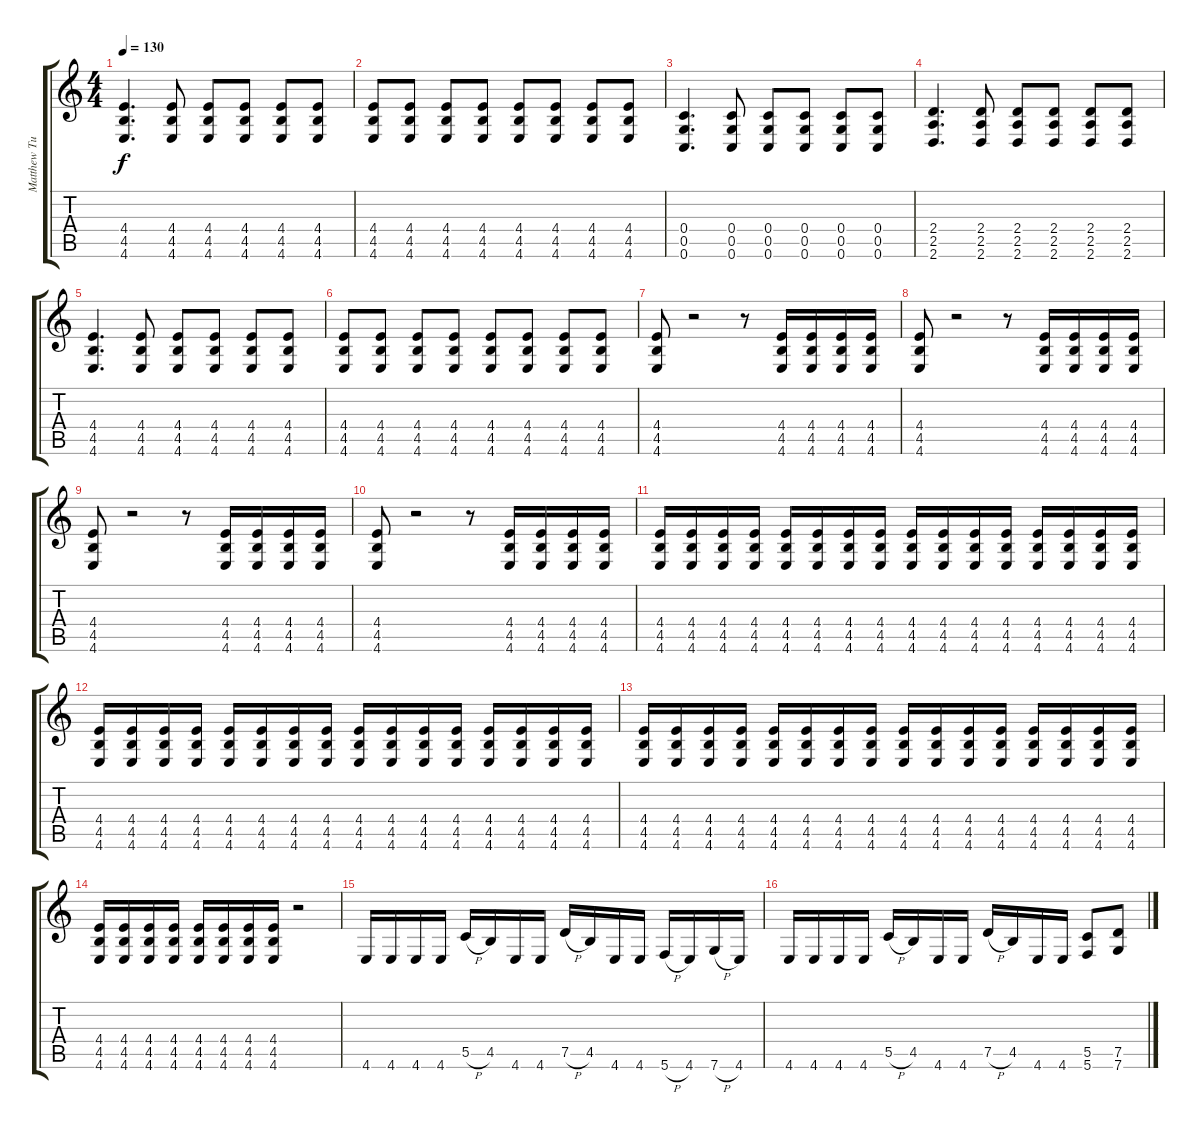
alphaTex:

\track ("Matthew Tuck" "Matthew Tu") {instrument overdrivenguitar}
\staff {score tabs}
\tuning (D4 A3 F3 C3 G2 C2) {hide}
\ts (4 4)
\tempo 130
\clef g2
\ks c
(4.4 4.5 4.6).4{d dy f} (4.4 4.5 4.6).8 (4.4 4.5 4.6).8 (4.4 4.5 4.6).8 (4.4 4.5 4.6).8 (4.4 4.5 4.6).8 |
(4.4 4.5 4.6).8 (4.4 4.5 4.6).8 (4.4 4.5 4.6).8 (4.4 4.5 4.6).8 (4.4 4.5 4.6).8 (4.4 4.5 4.6).8 (4.4 4.5 4.6).8 (4.4 4.5 4.6).8 |
(0.4 0.5 0.6).4{d} (0.4 0.5 0.6).8 (0.4 0.5 0.6).8 (0.4 0.5 0.6).8 (0.4 0.5 0.6).8 (0.4 0.5 0.6).8 |
(2.4 2.5 2.6).4{d} (2.4 2.5 2.6).8 (2.4 2.5 2.6).8 (2.4 2.5 2.6).8 (2.4 2.5 2.6).8 (2.4 2.5 2.6).8 |
(4.4 4.5 4.6).4{d} (4.4 4.5 4.6).8 (4.4 4.5 4.6).8 (4.4 4.5 4.6).8 (4.4 4.5 4.6).8 (4.4 4.5 4.6).8 |
(4.4 4.5 4.6).8 (4.4 4.5 4.6).8 (4.4 4.5 4.6).8 (4.4 4.5 4.6).8 (4.4 4.5 4.6).8 (4.4 4.5 4.6).8 (4.4 4.5 4.6).8 (4.4 4.5 4.6).8 |
(4.4 4.5 4.6).8 r.2 r.8 (4.4 4.5 4.6).16 (4.4 4.5 4.6).16 (4.4 4.5 4.6).16 (4.4 4.5 4.6).16 |
(4.4 4.5 4.6).8 r.2 r.8 (4.4 4.5 4.6).16 (4.4 4.5 4.6).16 (4.4 4.5 4.6).16 (4.4 4.5 4.6).16 |
(4.4 4.5 4.6).8 r.2 r.8 (4.4 4.5 4.6).16 (4.4 4.5 4.6).16 (4.4 4.5 4.6).16 (4.4 4.5 4.6).16 |
(4.4 4.5 4.6).8 r.2 r.8 (4.4 4.5 4.6).16 (4.4 4.5 4.6).16 (4.4 4.5 4.6).16 (4.4 4.5 4.6).16 |
(4.4 4.5 4.6).16 (4.4 4.5 4.6).16 (4.4 4.5 4.6).16 (4.4 4.5 4.6).16 (4.4 4.5 4.6).16 (4.4 4.5 4.6).16 (4.4 4.5 4.6).16 (4.4 4.5 4.6).16 (4.4 4.5 4.6).16 (4.4 4.5 4.6).16 (4.4 4.5 4.6).16 (4.4 4.5 4.6).16 (4.4 4.5 4.6).16 (4.4 4.5 4.6).16 (4.4 4.5 4.6).16 (4.4 4.5 4.6).16 |
(4.4 4.5 4.6).16 (4.4 4.5 4.6).16 (4.4 4.5 4.6).16 (4.4 4.5 4.6).16 (4.4 4.5 4.6).16 (4.4 4.5 4.6).16 (4.4 4.5 4.6).16 (4.4 4.5 4.6).16 (4.4 4.5 4.6).16 (4.4 4.5 4.6).16 (4.4 4.5 4.6).16 (4.4 4.5 4.6).16 (4.4 4.5 4.6).16 (4.4 4.5 4.6).16 (4.4 4.5 4.6).16 (4.4 4.5 4.6).16 |
(4.4 4.5 4.6).16 (4.4 4.5 4.6).16 (4.4 4.5 4.6).16 (4.4 4.5 4.6).16 (4.4 4.5 4.6).16 (4.4 4.5 4.6).16 (4.4 4.5 4.6).16 (4.4 4.5 4.6).16 (4.4 4.5 4.6).16 (4.4 4.5 4.6).16 (4.4 4.5 4.6).16 (4.4 4.5 4.6).16 (4.4 4.5 4.6).16 (4.4 4.5 4.6).16 (4.4 4.5 4.6).16 (4.4 4.5 4.6).16 |
(4.4 4.5 4.6).16 (4.4 4.5 4.6).16 (4.4 4.5 4.6).16 (4.4 4.5 4.6).16 (4.4 4.5 4.6).16 (4.4 4.5 4.6).16 (4.4 4.5 4.6).16 (4.4 4.5 4.6).16 r.2 |
4.6.16 4.6.16 4.6.16 4.6.16 5.5{h}.16 4.5.16 4.6.16 4.6.16 7.5{h}.16 4.5.16 4.6.16 4.6.16 5.6{h}.16 4.6.16 7.6{h}.16 4.6.16 |
4.6.16 4.6.16 4.6.16 4.6.16 5.5{h}.16 4.5.16 4.6.16 4.6.16 7.5{h}.16 4.5.16 4.6.16 4.6.16 (5.5 5.6).8 (7.5 7.6).8
